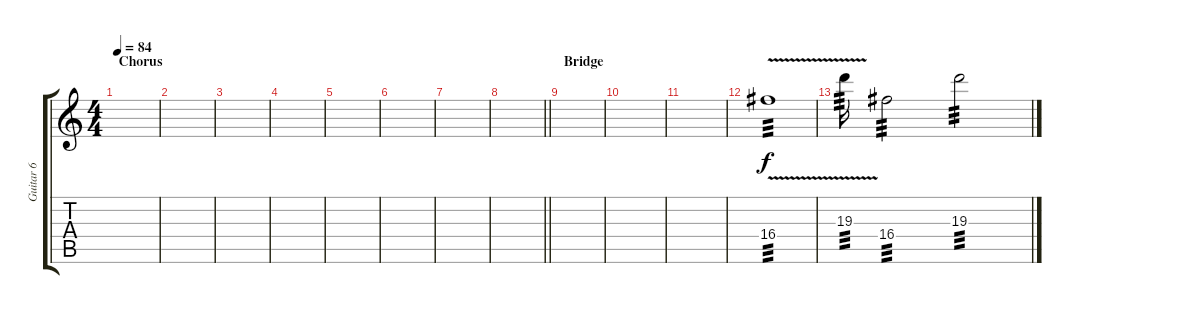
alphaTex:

\track ("Guitar 6" "Guitar 6") {instrument guitarharmonics}
\staff {score tabs}
\tuning (E4 B3 G3 D3 A2 E2) {hide}
\ts (4 4)
\section ("" "Chorus")
\tempo 84
\clef g2
\ks c
|
|
|
|
|
|
|
\barLineRight lightlight
|
\section ("" "Bridge")
|
|
|
16.4{v}.1{tp 3} |
19.3{v}.16{tp 3} 16.4.2{tp 3} 19.3.2{tp 3}
